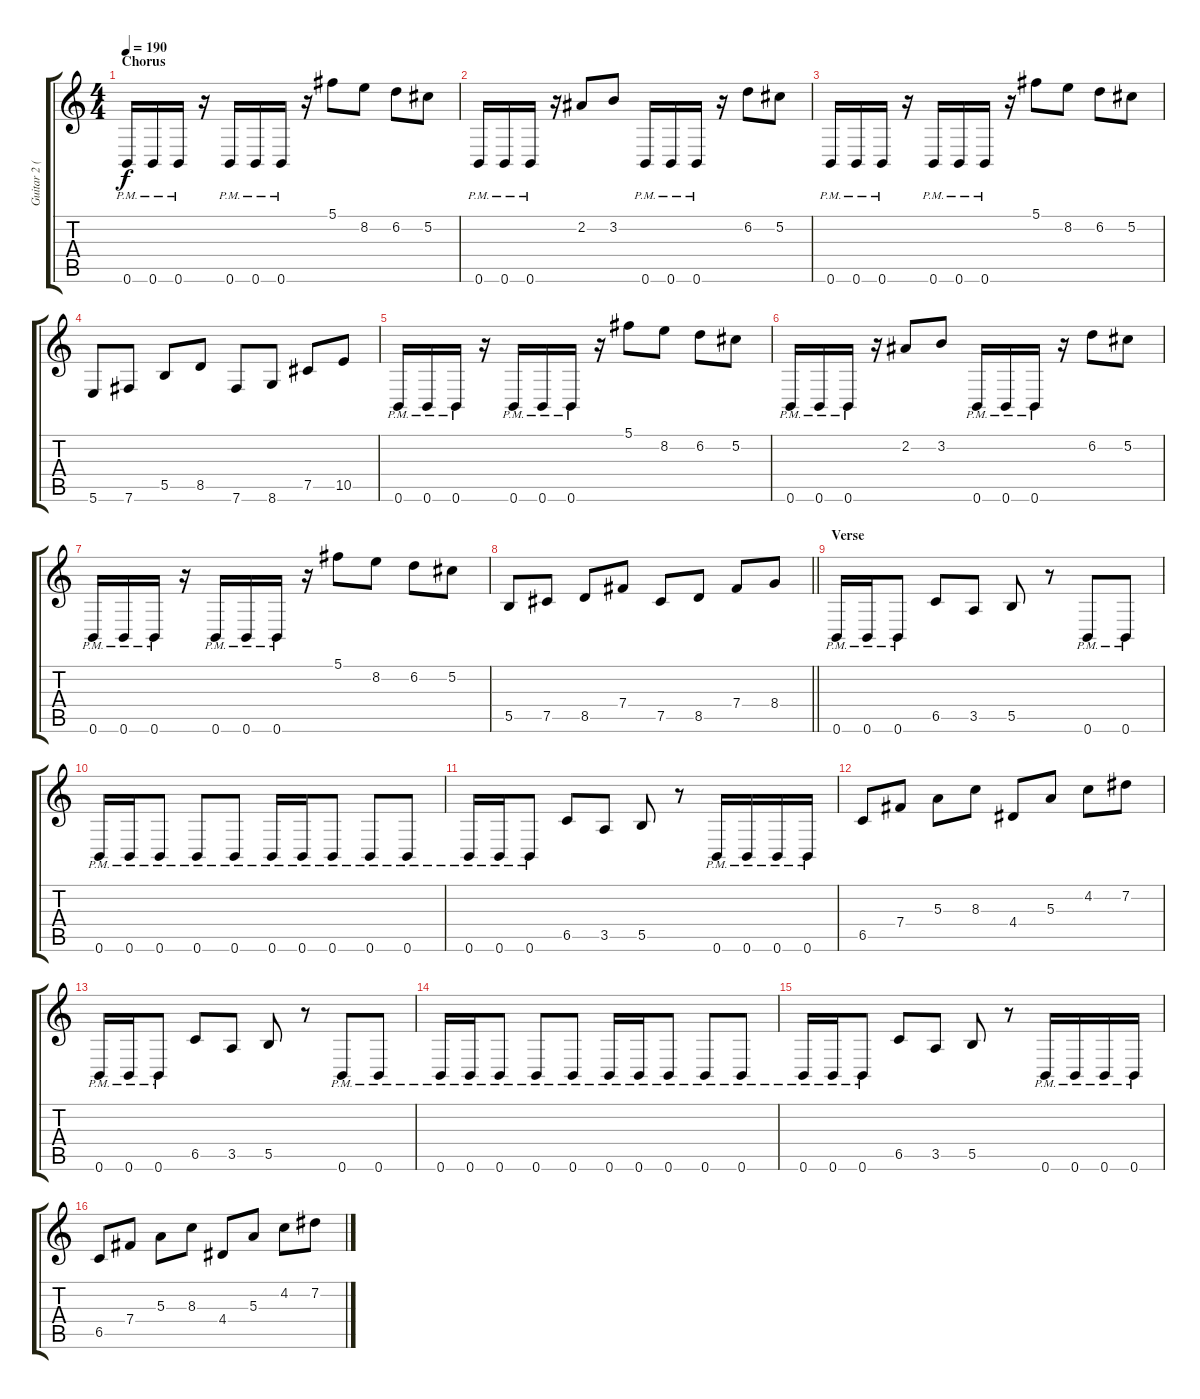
\track ("Guitar 2 (Left)" "Guitar 2 (") {instrument overdrivenguitar}
\staff {score tabs}
\tuning (Db4 Ab3 E3 B2 Gb2 B1) {hide}
\ts (4 4)
\section ("" "Chorus")
\tempo 190
\clef g2
\ks c
0.6{pm}.16{dy f} 0.6{pm}.16 0.6{pm}.16 r.16 0.6{pm}.16 0.6{pm}.16 0.6{pm}.16 r.16 5.1.8 8.2.8 6.2.8 5.2.8 |
0.6{pm}.16 0.6{pm}.16 0.6{pm}.16 r.16 2.2.8 3.2.8 0.6{pm}.16 0.6{pm}.16 0.6{pm}.16 r.16 6.2.8 5.2.8 |
0.6{pm}.16 0.6{pm}.16 0.6{pm}.16 r.16 0.6{pm}.16 0.6{pm}.16 0.6{pm}.16 r.16 5.1.8 8.2.8 6.2.8 5.2.8 |
5.6.8 7.6.8 5.5.8 8.5.8 7.6.8 8.6.8 7.5.8 10.5.8 |
0.6{pm}.16 0.6{pm}.16 0.6{pm}.16 r.16 0.6{pm}.16 0.6{pm}.16 0.6{pm}.16 r.16 5.1.8 8.2.8 6.2.8 5.2.8 |
0.6{pm}.16 0.6{pm}.16 0.6{pm}.16 r.16 2.2.8 3.2.8 0.6{pm}.16 0.6{pm}.16 0.6{pm}.16 r.16 6.2.8 5.2.8 |
0.6{pm}.16 0.6{pm}.16 0.6{pm}.16 r.16 0.6{pm}.16 0.6{pm}.16 0.6{pm}.16 r.16 5.1.8 8.2.8 6.2.8 5.2.8 |
\barLineRight lightlight
5.5.8 7.5.8 8.5.8 7.4.8 7.5.8 8.5.8 7.4.8 8.4.8 |
\section ("" "Verse")
0.6{pm}.16 0.6{pm}.16 0.6{pm}.8 6.5.8 3.5.8 5.5.8 r.8 0.6{pm}.8 0.6{pm}.8 |
0.6{pm}.16 0.6{pm}.16 0.6{pm}.8 0.6{pm}.8 0.6{pm}.8 0.6{pm}.16 0.6{pm}.16 0.6{pm}.8 0.6{pm}.8 0.6{pm}.8 |
0.6{pm}.16 0.6{pm}.16 0.6{pm}.8 6.5.8 3.5.8 5.5.8 r.8 0.6{pm}.16 0.6{pm}.16 0.6{pm}.16 0.6{pm}.16 |
6.5.8 7.4.8 5.3.8 8.3.8 4.4.8 5.3.8 4.2.8 7.2.8 |
0.6{pm}.16 0.6{pm}.16 0.6{pm}.8 6.5.8 3.5.8 5.5.8 r.8 0.6{pm}.8 0.6{pm}.8 |
0.6{pm}.16 0.6{pm}.16 0.6{pm}.8 0.6{pm}.8 0.6{pm}.8 0.6{pm}.16 0.6{pm}.16 0.6{pm}.8 0.6{pm}.8 0.6{pm}.8 |
0.6{pm}.16 0.6{pm}.16 0.6{pm}.8 6.5.8 3.5.8 5.5.8 r.8 0.6{pm}.16 0.6{pm}.16 0.6{pm}.16 0.6{pm}.16 |
6.5.8 7.4.8 5.3.8 8.3.8 4.4.8 5.3.8 4.2.8 7.2.8
